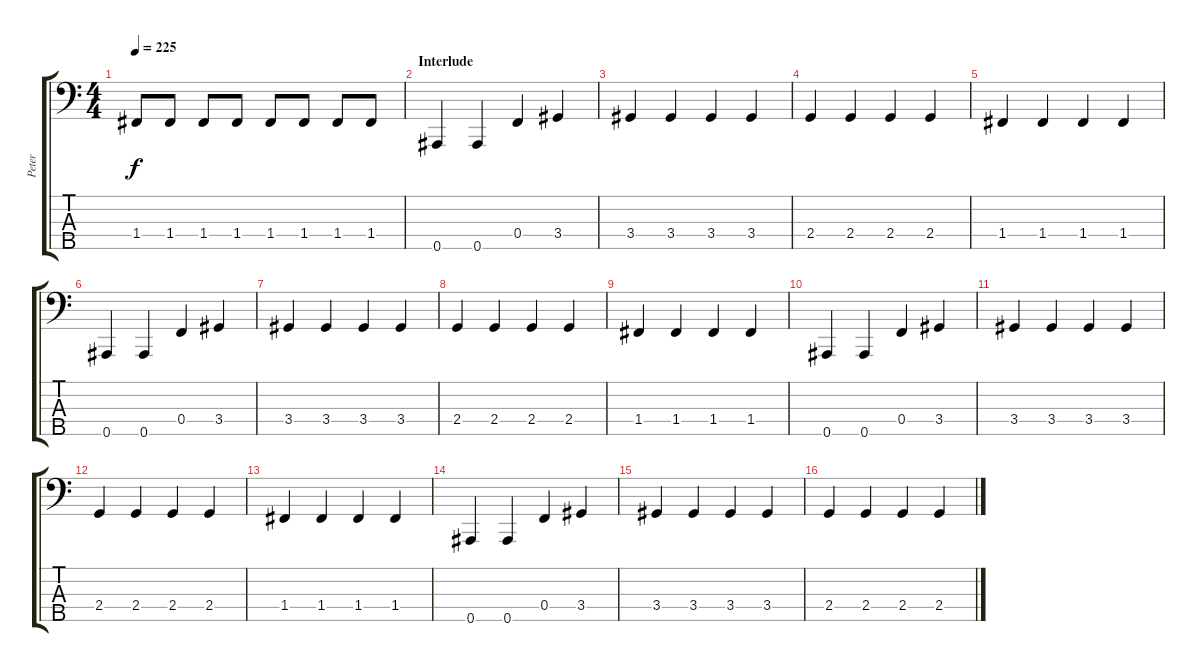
\track ("Peter" "Peter") {instrument electricbasspick}
\staff {score tabs}
\tuning (G2 Eb2 Bb1 F1 Bb0) {hide}
\ts (4 4)
\tempo 225
\clef f4
\ks c
1.4.8{dy f} 1.4.8 1.4.8 1.4.8 1.4.8 1.4.8 1.4.8 1.4.8 |
\section ("" "Interlude")
0.5.4 0.5.4 0.4.4 3.4.4 |
3.4.4 3.4.4 3.4.4 3.4.4 |
2.4.4 2.4.4 2.4.4 2.4.4 |
1.4.4 1.4.4 1.4.4 1.4.4 |
0.5.4 0.5.4 0.4.4 3.4.4 |
3.4.4 3.4.4 3.4.4 3.4.4 |
2.4.4 2.4.4 2.4.4 2.4.4 |
1.4.4 1.4.4 1.4.4 1.4.4 |
0.5.4 0.5.4 0.4.4 3.4.4 |
3.4.4 3.4.4 3.4.4 3.4.4 |
2.4.4 2.4.4 2.4.4 2.4.4 |
1.4.4 1.4.4 1.4.4 1.4.4 |
0.5.4 0.5.4 0.4.4 3.4.4 |
3.4.4 3.4.4 3.4.4 3.4.4 |
2.4.4 2.4.4 2.4.4 2.4.4
